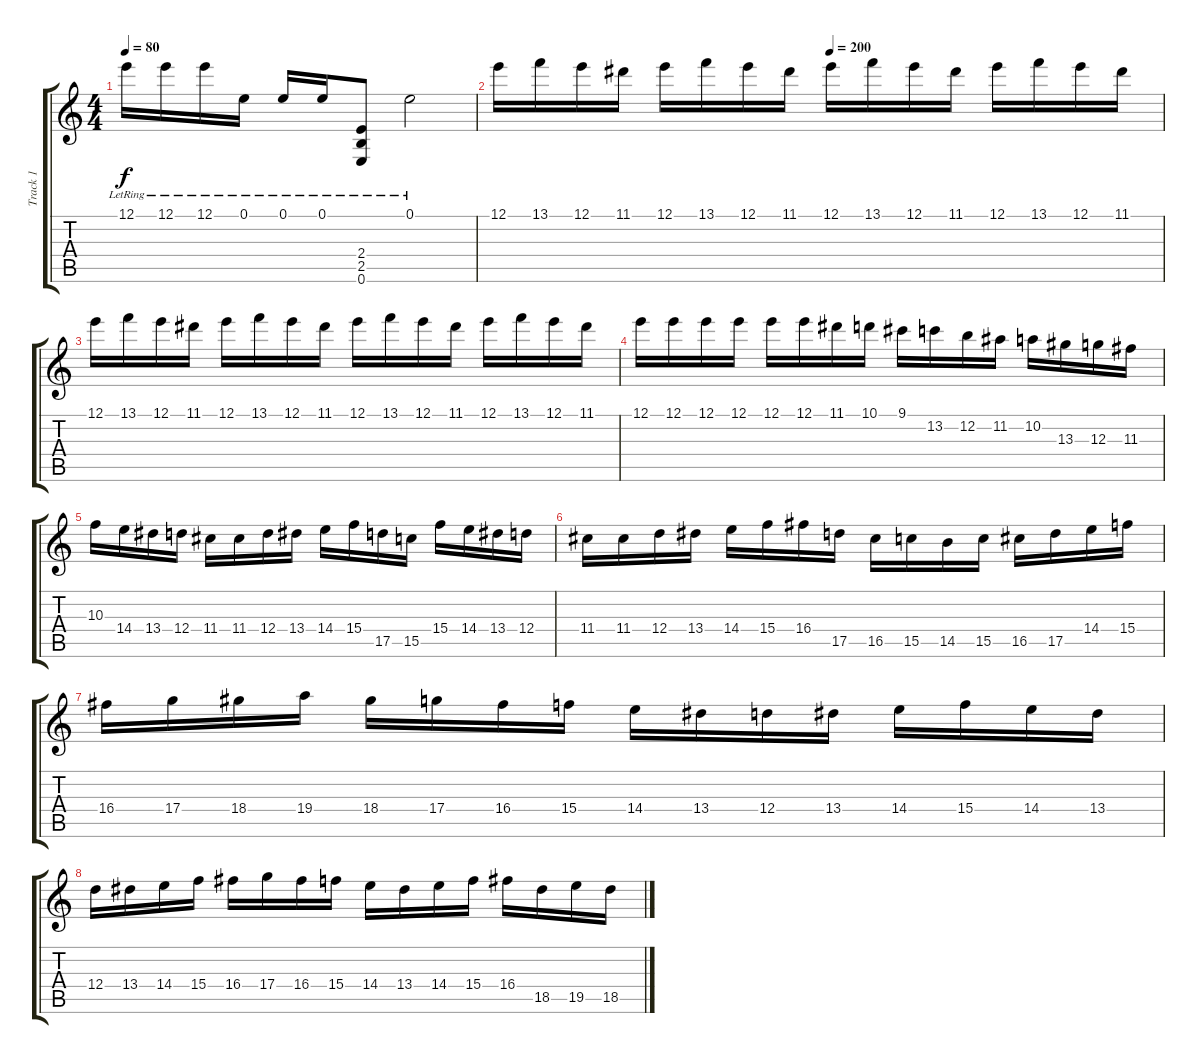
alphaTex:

\track ("Track 1" "Track 1") {instrument distortionguitar}
\staff {score tabs}
\tuning (E4 B3 G3 D3 A2 E2) {hide}
\ts (4 4)
\tempo 80
\clef g2
\ks c
12.1{lr}.16{dy f instrument distortionguitar} 12.1{lr}.16 12.1{lr}.16 0.1{lr}.16 0.1{lr}.16 0.1{lr}.16 (2.4{lr} 2.5{lr} 0.6{lr}).8 0.1{lr}.2 |
\tempo (200 0.5)
12.1.16 13.1.16 12.1.16 11.1.16 12.1.16 13.1.16 12.1.16 11.1.16 12.1.16 13.1.16 12.1.16 11.1.16 12.1.16 13.1.16 12.1.16 11.1.16 |
12.1.16 13.1.16 12.1.16 11.1.16 12.1.16 13.1.16 12.1.16 11.1.16 12.1.16 13.1.16 12.1.16 11.1.16 12.1.16 13.1.16 12.1.16 11.1.16 |
12.1.16 12.1.16 12.1.16 12.1.16 12.1.16 12.1.16 11.1.16 10.1.16 9.1.16 13.2.16 12.2.16 11.2.16 10.2.16 13.3.16 12.3.16 11.3.16 |
10.3.16 14.4.16 13.4.16 12.4.16 11.4.16 11.4.16 12.4.16 13.4.16 14.4.16 15.4.16 17.5.16 15.5.16 15.4.16 14.4.16 13.4.16 12.4.16 |
11.4.16 11.4.16 12.4.16 13.4.16 14.4.16 15.4.16 16.4.16 17.5.16 16.5.16 15.5.16 14.5.16 15.5.16 16.5.16 17.5.16 14.4.16 15.4.16 |
16.4.16 17.4.16 18.4.16 19.4.16 18.4.16 17.4.16 16.4.16 15.4.16 14.4.16 13.4.16 12.4.16 13.4.16 14.4.16 15.4.16 14.4.16 13.4.16 |
12.4.16 13.4.16 14.4.16 15.4.16 16.4.16 17.4.16 16.4.16 15.4.16 14.4.16 13.4.16 14.4.16 15.4.16 16.4.16 18.5.16 19.5.16 18.5.16
